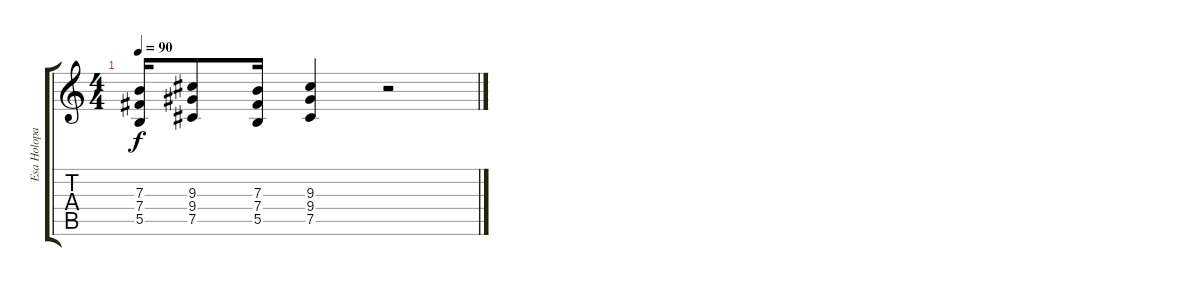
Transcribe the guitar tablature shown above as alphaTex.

\track ("Esa Holopainen" "Esa Holopa") {instrument distortionguitar}
\staff {score tabs}
\tuning (Db4 Ab3 E3 B2 Gb2 Db2) {hide}
\ts (4 4)
\tempo 90
\clef g2
\ks c
(7.3 7.4 5.5).16{dy f} (9.3 9.4 7.5).8 (7.3 7.4 5.5).16 (9.3 9.4 7.5).4 r.2
